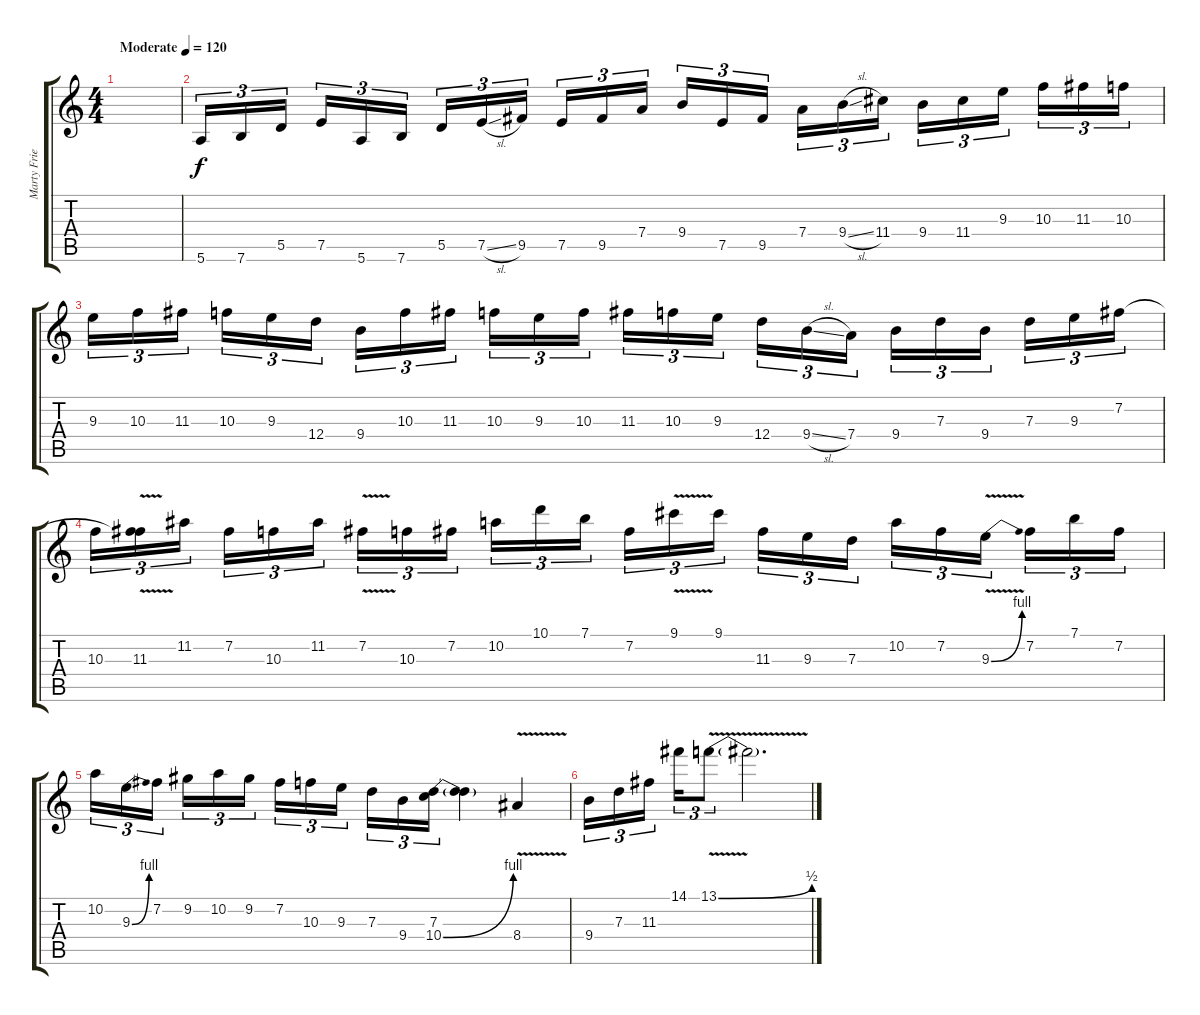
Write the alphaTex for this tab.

\track ("Marty Friedman" "Marty Frie") {instrument distortionguitar}
\staff {score tabs}
\tuning (E4 B3 G3 D3 A2 E2) {hide}
\ts (4 4)
\tempo (120 "Moderate")
\clef g2
\ks c
|
5.6.16{tu (3 2)} 7.6.16{tu (3 2)} 5.5.16{tu (3 2) beam splitsecondary} 7.5.16{tu (3 2)} 5.6.16{tu (3 2)} 7.6.16{tu (3 2)} 5.5.16{tu (3 2)} 7.5{sl}.16{tu (3 2)} 9.5.16{tu (3 2) beam splitsecondary} 7.5.16{tu (3 2)} 9.5.16{tu (3 2)} 7.4.16{tu (3 2)} 9.4.16{tu (3 2)} 7.5.16{tu (3 2)} 9.5.16{tu (3 2) beam splitsecondary} 7.4.16{tu (3 2)} 9.4{sl}.16{tu (3 2)} 11.4.16{tu (3 2)} 9.4.16{tu (3 2)} 11.4.16{tu (3 2)} 9.3.16{tu (3 2) beam splitsecondary} 10.3.16{tu (3 2)} 11.3.16{tu (3 2)} 10.3.16{tu (3 2)} |
9.3.16{tu (3 2)} 10.3.16{tu (3 2)} 11.3.16{tu (3 2) beam splitsecondary} 10.3.16{tu (3 2)} 9.3.16{tu (3 2)} 12.4.16{tu (3 2)} 9.4.16{tu (3 2)} 10.3.16{tu (3 2)} 11.3.16{tu (3 2) beam splitsecondary} 10.3.16{tu (3 2)} 9.3.16{tu (3 2)} 10.3.16{tu (3 2)} 11.3.16{tu (3 2)} 10.3.16{tu (3 2)} 9.3.16{tu (3 2) beam splitsecondary} 12.4.16{tu (3 2)} 9.4{sl}.16{tu (3 2)} 7.4.16{tu (3 2)} 9.4.16{tu (3 2)} 7.3.16{tu (3 2)} 9.4.16{tu (3 2) beam splitsecondary} 7.3.16{tu (3 2)} 9.3.16{tu (3 2)} 7.2.16{tu (3 2)} |
10.3.16{tu (3 2)} (7.2{t} 11.3{v}).16{tu (3 2)} 11.2.16{tu (3 2) beam splitsecondary} 7.2.16{tu (3 2)} 10.3.16{tu (3 2)} 11.2.16{tu (3 2)} 7.2{v}.16{tu (3 2)} 10.3.16{tu (3 2)} 7.2.16{tu (3 2) beam splitsecondary} 10.2.16{tu (3 2)} 10.1.16{tu (3 2)} 7.1.16{tu (3 2)} 7.2.16{tu (3 2)} 9.1{v}.16{tu (3 2)} 9.1.16{tu (3 2) beam splitsecondary} 11.3.16{tu (3 2)} 9.3.16{tu (3 2)} 7.3.16{tu (3 2)} 10.2.16{tu (3 2)} 7.2.16{tu (3 2)} 9.3{be (bend 0 0 60 4) v}.16{tu (3 2) beam splitsecondary} 7.2.16{tu (3 2)} 7.1.16{tu (3 2)} 7.2.16{tu (3 2)} |
10.2.16{tu (3 2)} 9.3{be (bend 0 0 60 4)}.16{tu (3 2)} 7.2.16{tu (3 2) beam splitsecondary} 9.2.16{tu (3 2)} 10.2.16{tu (3 2)} 9.2.16{tu (3 2)} 7.2.16{tu (3 2)} 10.3.16{tu (3 2)} 9.3.16{tu (3 2) beam splitsecondary} 7.3.16{tu (3 2)} 9.4.16{tu (3 2)} (7.3 10.4{be (bend 0 0 60 4)}).16{tu (3 2)} (7.3{t} 10.4{t}).4 8.4{v}.4 |
9.4.16{tu (3 2)} 7.3.16{tu (3 2)} 11.3.16{tu (3 2) beam splitsecondary} 14.1.16{tu (3 2)} 13.1{be (bend 0 0 60 2) v}.8{tu (3 2)} 13.1{t}.2{d}
